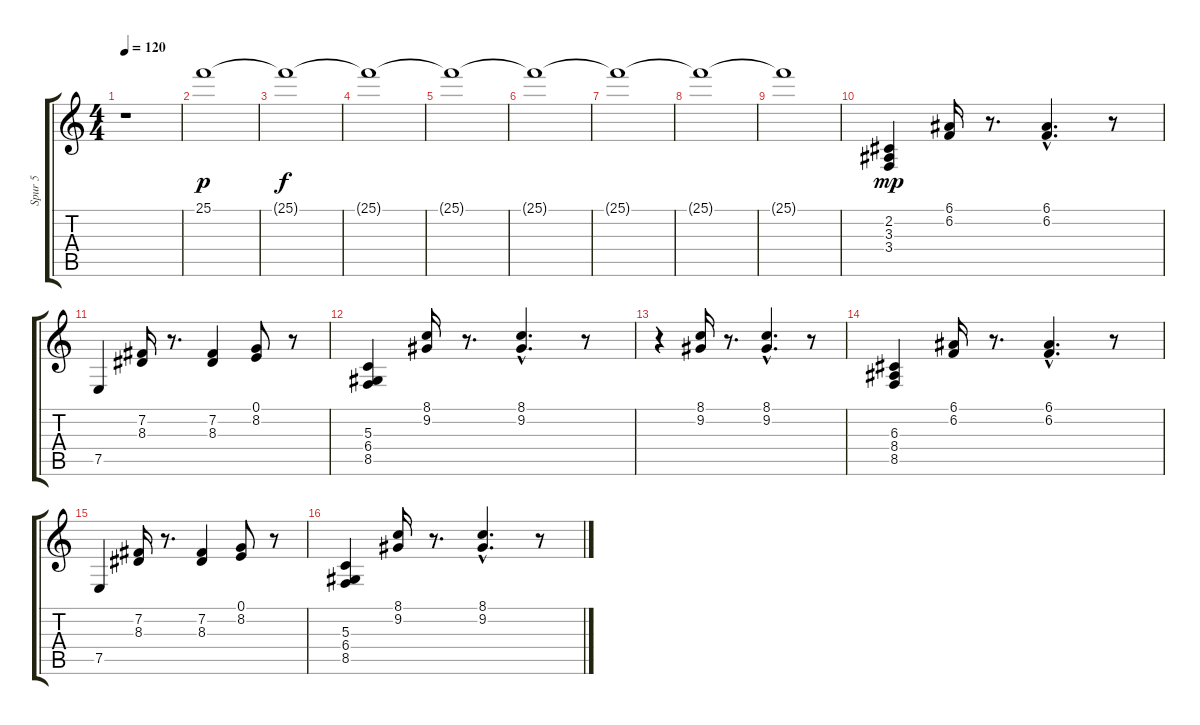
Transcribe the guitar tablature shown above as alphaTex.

\track ("Spur 5" "Spur 5") {instrument pad2warm}
\staff {score tabs}
\tuning (E4 B3 G3 D3 A2 E2) {hide}
\ts (4 4)
\tempo 120
\clef g2
\ks c
r.1{dy p} |
25.1.1 |
25.1{t}.1{dy f} |
25.1{t}.1 |
25.1{t}.1 |
25.1{t}.1 |
25.1{t}.1 |
25.1{t}.1 |
25.1{t}.1 |
(2.2 3.3 3.4).4{dy mp} (6.1 6.2).16 r.8{d} (6.1{hac} 6.2{hac}).4{d} r.8 |
7.5.4 (7.2 8.3).16 r.8{d} (7.2 8.3).4 (0.1 8.2).8 r.8 |
(5.3 6.4 8.5).4 (8.1 9.2).16 r.8{d} (8.1{hac} 9.2{hac}).4{d} r.8 |
r.4 (8.1 9.2).16 r.8{d} (8.1{hac} 9.2{hac}).4{d} r.8 |
(6.3 8.4 8.5).4 (6.1 6.2).16 r.8{d} (6.1{hac} 6.2{hac}).4{d} r.8 |
7.5.4 (7.2 8.3).16 r.8{d} (7.2 8.3).4 (0.1 8.2).8 r.8 |
(5.3 6.4 8.5).4 (8.1 9.2).16 r.8{d} (8.1{hac} 9.2{hac}).4{d} r.8
